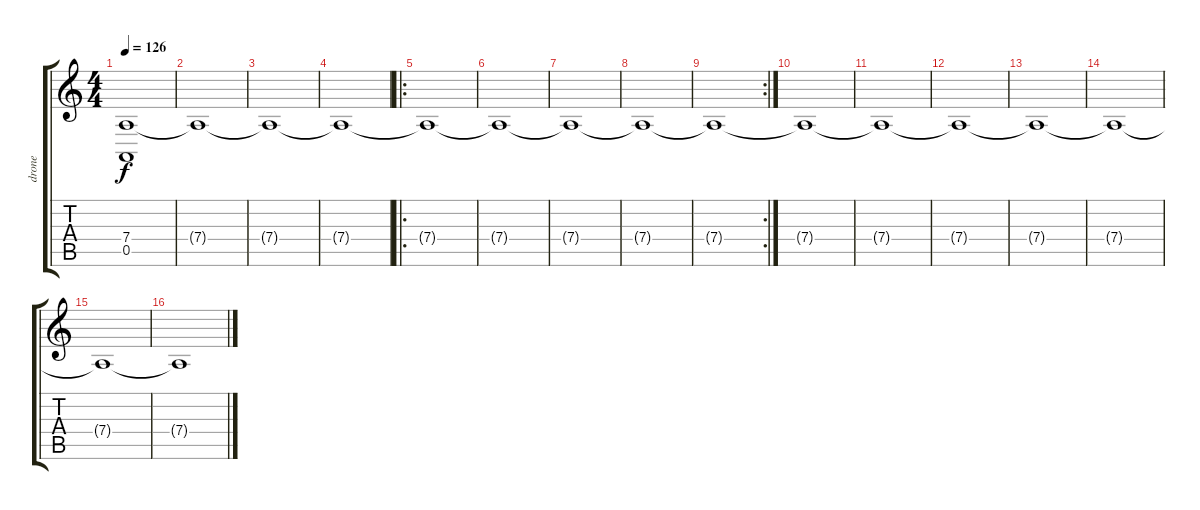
\track ("drone" "drone") {instrument rockorgan}
\staff {score tabs}
\tuning (E4 B3 G3 D3 A2 E2) {hide}
\ts (4 4)
\tempo 126
\clef g2
\ks c
(7.4 0.5).1{dy f instrument rockorgan} |
7.4{t}.1 |
7.4{t}.1 |
7.4{t}.1 |
\ro
7.4{t}.1 |
7.4{t}.1 |
7.4{t}.1 |
7.4{t}.1 |
\rc 2
7.4{t}.1 |
7.4{t}.1 |
7.4{t}.1 |
7.4{t}.1 |
7.4{t}.1 |
7.4{t}.1 |
7.4{t}.1 |
7.4{t}.1
